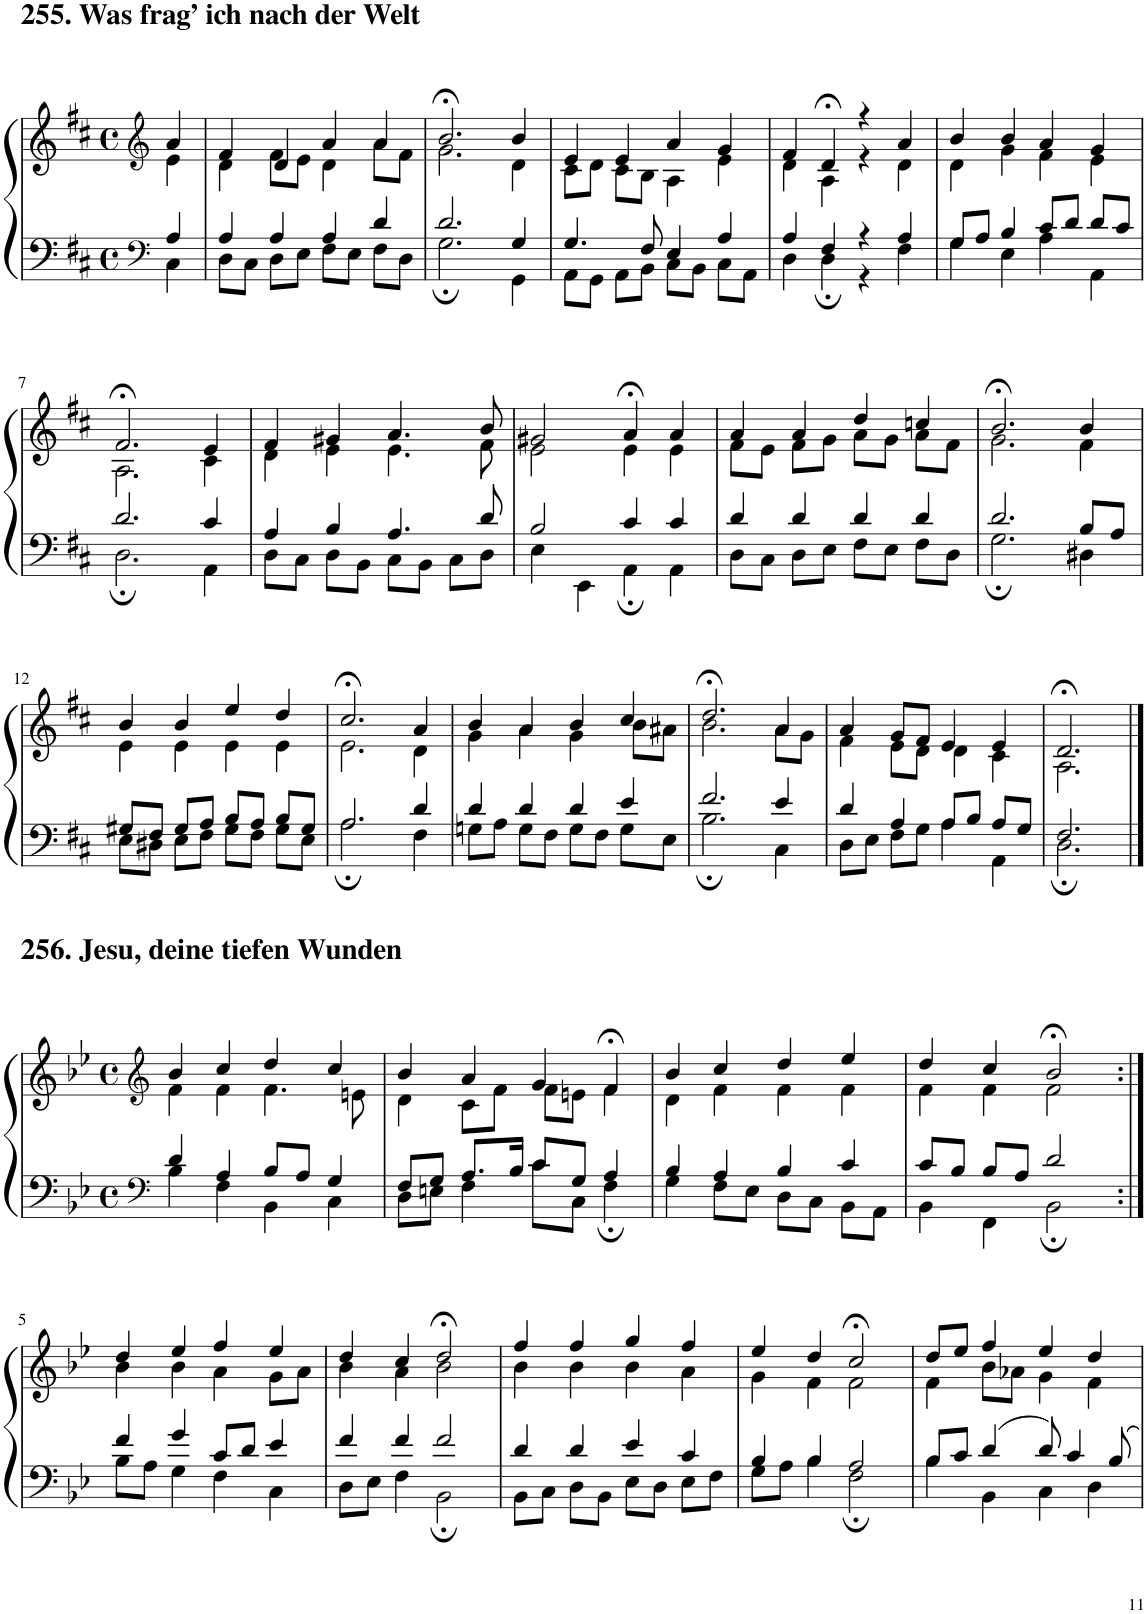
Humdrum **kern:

**kern	**kern
*part1	*part1
*staff2	*staff1
*I"Piano	*
*I'Pno	*
!!LO:PB:g=z
*clefF4	*clefG2
*k[f#c#]	*k[f#c#]
*M4/4	*M4/4
*met(c)	*met(c)
=1	=1
*^	*^
4A/	4C#\	4a/	4e\
=2	=2	=2	=2
4A/	8D\L	4f#/	4d\
.	8C#\J	.	.
4A/	8D\L	4d/	8f#\L
.	8E\J	.	8e\J
4A/	8F#\L	4a/	4d\
.	8E\J	.	.
4d/	8F#\L	4a/	8a\L
.	8D\J	.	8f#\J
=3	=3	=3	=3
2.d/	2.G;\	2.b;</	2.g\
4G/	4GG\	4b/	4d\
=4	=4	=4	=4
4.G/	8AA\L	4e/	8c#\L
.	8GG\J	.	8d\J
.	8AA\L	4e/	8c#\L
8F#/	8BB\J	.	8B\J
4E/	8C#\L	4a/	4A\
.	8BB\J	.	.
4A/	8C#\L	4g/	4e\
.	8AA\J	.	.
=5	=5	=5	=5
4A/	4D\	4f#/	4d\
4F#/	4D;\	4d;</	4A\
4r	4r	4r	4r
4A/	4F#\	4a/	4d\
=6	=6	=6	=6
8G/L	4G\	4b/	4d\
8A/J	.	.	.
4B/	4E\	4b/	4g\
8c#/L	4A\	4a/	4f#\
8d/J	.	.	.
8d/L	4AA\	4g/	4e\
8c#/J	.	.	.
!!LO:LB:g=z	!!
=7	=7	=7	=7
2.d/	2.D;\	2.f#;</	2.A\
4c#/	4AA\	4e/	4c#\
=8	=8	=8	=8
4A/	8D\L	4f#/	4d\
.	8C#\J	.	.
4B/	8D\L	4g#X/	4e\
.	8BB\J	.	.
4.A/	8C#\L	4.a/	4.e\
.	8BB\J	.	.
.	8C#\L	.	.
8d/	8D\J	8b/	8f#\
=9	=9	=9	=9
2B/	4E\	2g#X/	2e\
.	4EE\	.	.
4c#/	4AA;\	4a;</	4e\
4c#/	4AA\	4a/	4e\
=10	=10	=10	=10
4d/	8D\L	4a/	8f#\L
.	8C#\J	.	8e\J
4d/	8D\L	4a/	8f#\L
.	8E\J	.	8g\J
4d/	8F#\L	4dd/	8a\L
.	8E\J	.	8g\J
4d/	8F#\L	4ccn/	8a\L
.	8D\J	.	8f#\J
=11	=11	=11	=11
2.d/	2.G;\	2.b;</	2.g\
8B/L	4D#X\	4b/	4f#\
8A/J	.	.	.
!!LO:LB:g=z	!!
=12	=12	=12	=12
8G#X/L	8E\L	4b/	4e\
8F#/J	8D#X\J	.	.
8G#/L	8E\L	4b/	4e\
8A/J	8F#\J	.	.
8B/L	8G#\L	4ee/	4e\
8A/J	8F#\J	.	.
8B/L	8G#\L	4dd/	4e\
8G#/J	8E\J	.	.
=13	=13	=13	=13
2.A/	2.A;\	2.cc#;</	2.e\
4d/	4F#\	4a/	4d\
=14	=14	=14	=14
4d/	8Gn\L	4b/	4g\
.	8A\J	.	.
4d/	8G\L	4a/	4a\
.	8F#\J	.	.
4d/	8G\L	4b/	4g\
.	8F#\J	.	.
4e/	8G\L	4cc#/	8b\L
.	8E\J	.	8a#X\J
=15	=15	=15	=15
2.f#/	2.B;\	2.dd;</	2.b\
4e/	4C#\	4a/	8a\L
.	.	.	8g\J
=16	=16	=16	=16
4d/	8D\L	4a/	4f#\
.	8E\J	.	.
4A/	8F#\L	8g/L	8e\L
.	8G\J	8f#/J	8d\J
8A/L	4A\	4e/	4d\
8B/J	.	.	.
8A/L	4AA\	4e/	4c#\
8G/J	.	.	.
=17	=17	=17	=17
2.F#/	2.D;\	2.d;</	2.A\
!!LO:LB:g=z	!!
==1	==1	==1	==1
*clefF4	*	*clefG2	*
*k[b-e-]	*	*k[b-e-]	*
*M4/4	*	*M4/4	*
*met(c)	*	*met(c)	*
4d/	4B-\	4b-/	4f\
4A/	4F\	4cc/	4f\
8B-/L	4BB-\	4dd/	4.f\
8A/J	.	.	.
4G/	4C\	4cc/	.
.	.	.	8en\
=2	=2	=2	=2
8F/L	8D\L	4b-/	4d\
8G/J	8En\J	.	.
8.A/L	4F\	4a/	8c\L
.	.	.	8f\J
16B-/Jk	.	.	.
8c/L	8c\L	4g/	8f\L
8G/J	8C\J	.	8en\J
4A/	4F;\	4f;</	4f\
=3	=3	=3	=3
4B-/	4G\	4b-/	4d\
4A/	8F\L	4cc/	4f\
.	8E-\J	.	.
4B-/	8D\L	4dd/	4f\
.	8C\J	.	.
4c/	8BB-\L	4ee-/	4f\
.	8AA\J	.	.
=4	=4	=4	=4
8c/L	4BB-\	4dd/	4f\
8B-/J	.	.	.
8B-/L	4FF\	4cc/	4f\
8A/J	.	.	.
2d/	2BB-;\	2b-;</	2f\
!!LO:LB:g=z	!!
=5:|!	=5:|!	=5:|!	=5:|!
4f/	8B-\L	4dd/	4b-\
.	8A\J	.	.
4g/	4G\	4ee-/	4b-\
8c/L	4F\	4ff/	4a\
8d/J	.	.	.
4e-/	4C\	4ee-/	8g\L
.	.	.	8a\J
=6	=6	=6	=6
4f/	8D\L	4dd/	4b-\
.	8E-\J	.	.
4f/	4F\	4cc/	4a\
2f/	2BB-;\	2dd;</	2b-\
=7	=7	=7	=7
4d/	8BB-\L	4ff/	4b-\
.	8C\J	.	.
4d/	8D\L	4ff/	4b-\
.	8BB-\J	.	.
4e-/	8E-\L	4gg/	4b-\
.	8D\J	.	.
4c/	8E-\L	4ff/	4a\
.	8F\J	.	.
=8	=8	=8	=8
4B-/	8G\L	4ee-/	4g\
.	8A\J	.	.
4B-/	4B-\	4dd/	4f\
2A/	2F;\	2cc;</	2f\
=9	=9	=9	=9
8B-/L	4B-\	8dd/L	4f\
8c/J	.	8ee-/J	.
4d/	4BB-\	4ff/	8b-\L
.	.	.	8a-X\J
8d/	4C\	4ee-/	4g\
4c/	.	.	.
.	4D\	4dd/	4f\
8B-/	.	.	.
*v	*v	*	*
*	*v	*v
=	=
*-	*-
